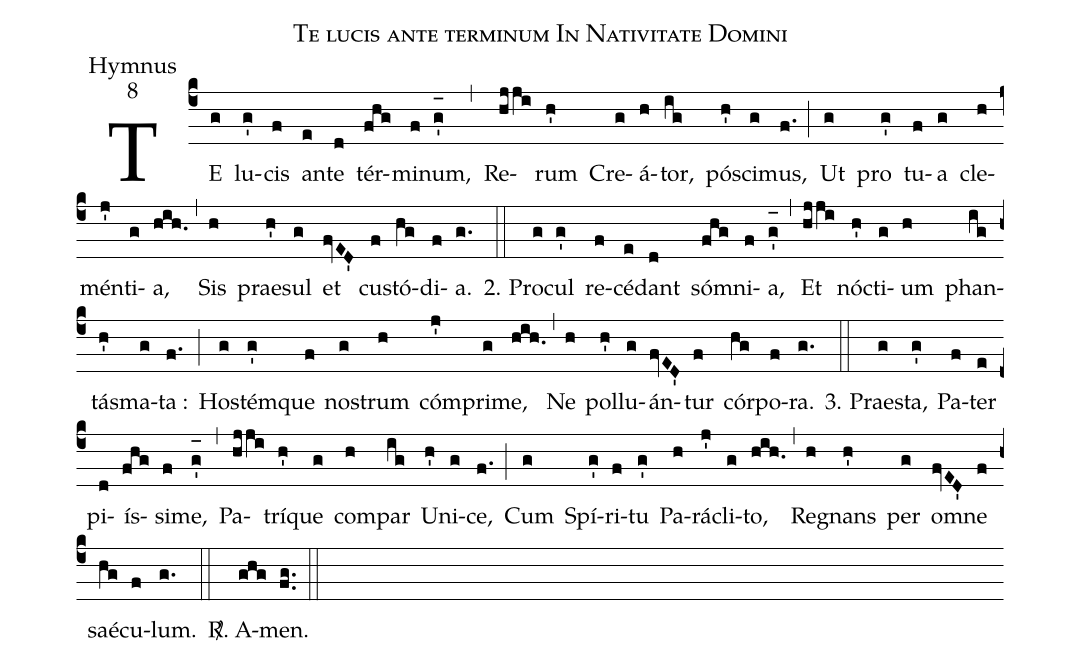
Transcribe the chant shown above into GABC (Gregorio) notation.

name:Te lucis ante terminum In Nativitate Domini;
office-part:Hymnus;
mode:8;
%%
(c4) TE(g) lu(g')cis(f) an(e)te(d) tér(fhg)mi(f)num,(g'_[oh:h]) (,) Re(hjji)rum(h') Cre(g)á(h)tor,(ig) pó(h')sci(g)mus,(f.) (;) Ut(g) pro(g') tu(f)a(g) cle(h)mén(j')ti(g)a,(hih.) (,) Sis(h) prae(h')sul(g) et(fvED') cu(f)stó(hg)di(f)a.(g.) (::)
2. Pro(g)cul(g') re(f)cé(e)dant(d) só(fhg)mni(f)a,(g'_[oh:h]) (,) Et(hjji) nó(h')cti(g)um(h) phan(ig)tás(h')ma(g)ta :(f.) (;) Ho(g)stém(g')que(f) no(g)strum(h) cóm(j')pri(g)me,(hih.) (,) Ne(h) pol(h')lu(g)án(fvED')tur(f) cór(hg)po(f)ra.(g.) (::)
3. Prae(g)sta,(g') Pa(f)ter(e) pi(d)ís(fhg)si(f)me,(g'_[oh:h]) (,) Pa(hjji)trí(h')que(g) com(h)par(ig) U(h')ni(g)ce,(f.) (;) Cum(g) Spí(g')ri(f)tu(g') Pa(h)rá(j')cli(g)to,(hih.) (,) Re(h)gnans(h') per(g) o(fvED')mne(f) saé(hg)cu(f)lum.(g.) (::)
<sp>R/</sp>. A(ghg)men.(fg..) (::)
